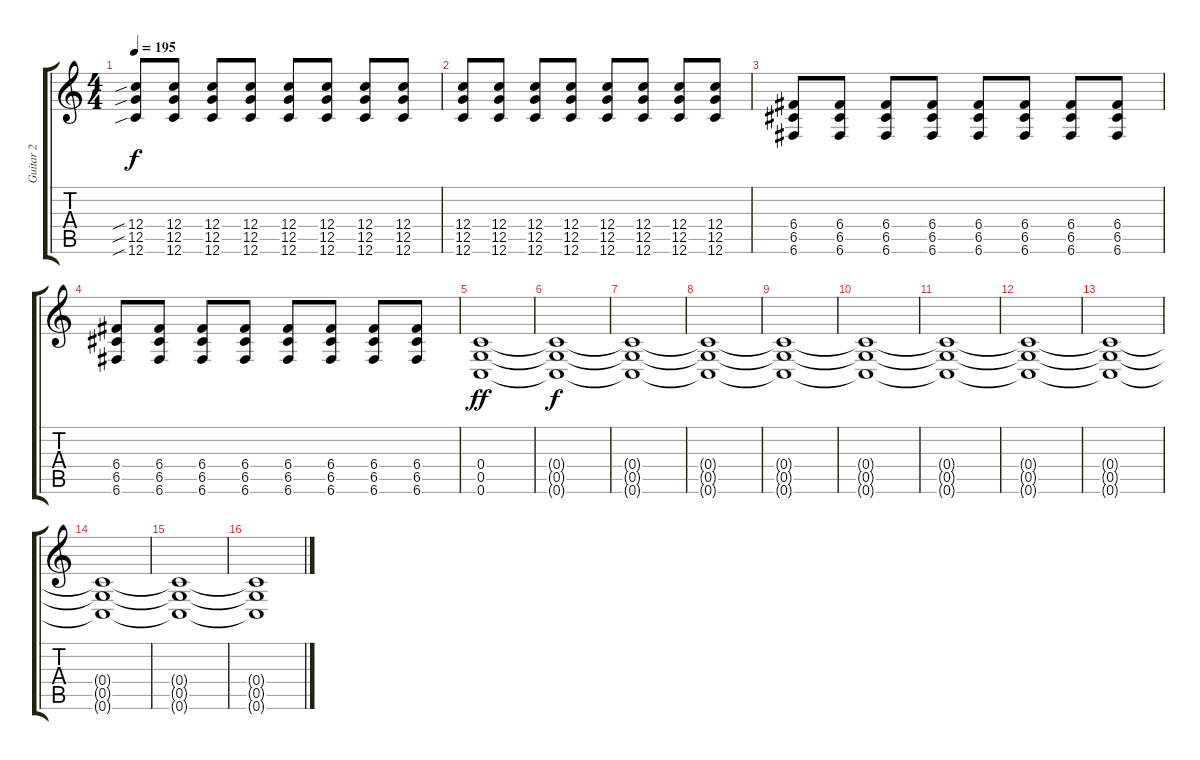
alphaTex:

\track ("Guitar 2" "Guitar 2") {instrument distortionguitar}
\staff {score tabs}
\tuning (D4 A3 F3 C3 G2 C2) {hide}
\ts (4 4)
\tempo 195
\clef g2
\ks c
(12.4{sib} 12.5{sib} 12.6{sib}).8{dy f} (12.4 12.5 12.6).8 (12.4 12.5 12.6).8 (12.4 12.5 12.6).8 (12.4 12.5 12.6).8 (12.4 12.5 12.6).8 (12.4 12.5 12.6).8 (12.4 12.5 12.6).8 |
(12.4 12.5 12.6).8 (12.4 12.5 12.6).8 (12.4 12.5 12.6).8 (12.4 12.5 12.6).8 (12.4 12.5 12.6).8 (12.4 12.5 12.6).8 (12.4 12.5 12.6).8 (12.4 12.5 12.6).8 |
(6.4 6.5 6.6).8 (6.4 6.5 6.6).8 (6.4 6.5 6.6).8 (6.4 6.5 6.6).8 (6.4 6.5 6.6).8 (6.4 6.5 6.6).8 (6.4 6.5 6.6).8 (6.4 6.5 6.6).8 |
(6.4 6.5 6.6).8 (6.4 6.5 6.6).8 (6.4 6.5 6.6).8 (6.4 6.5 6.6).8 (6.4 6.5 6.6).8 (6.4 6.5 6.6).8 (6.4 6.5 6.6).8 (6.4 6.5 6.6).8 |
(0.4 0.5 0.6).1{dy ff} |
(0.4{t} 0.5{t} 0.6{t}).1{dy f} |
(0.4{t} 0.5{t} 0.6{t}).1 |
(0.4{t} 0.5{t} 0.6{t}).1 |
(0.4{t} 0.5{t} 0.6{t}).1 |
(0.4{t} 0.5{t} 0.6{t}).1 |
(0.4{t} 0.5{t} 0.6{t}).1 |
(0.4{t} 0.5{t} 0.6{t}).1{volume 0} |
(0.4{t} 0.5{t} 0.6{t}).1 |
(0.4{t} 0.5{t} 0.6{t}).1 |
(0.4{t} 0.5{t} 0.6{t}).1 |
(0.4{t} 0.5{t} 0.6{t}).1
